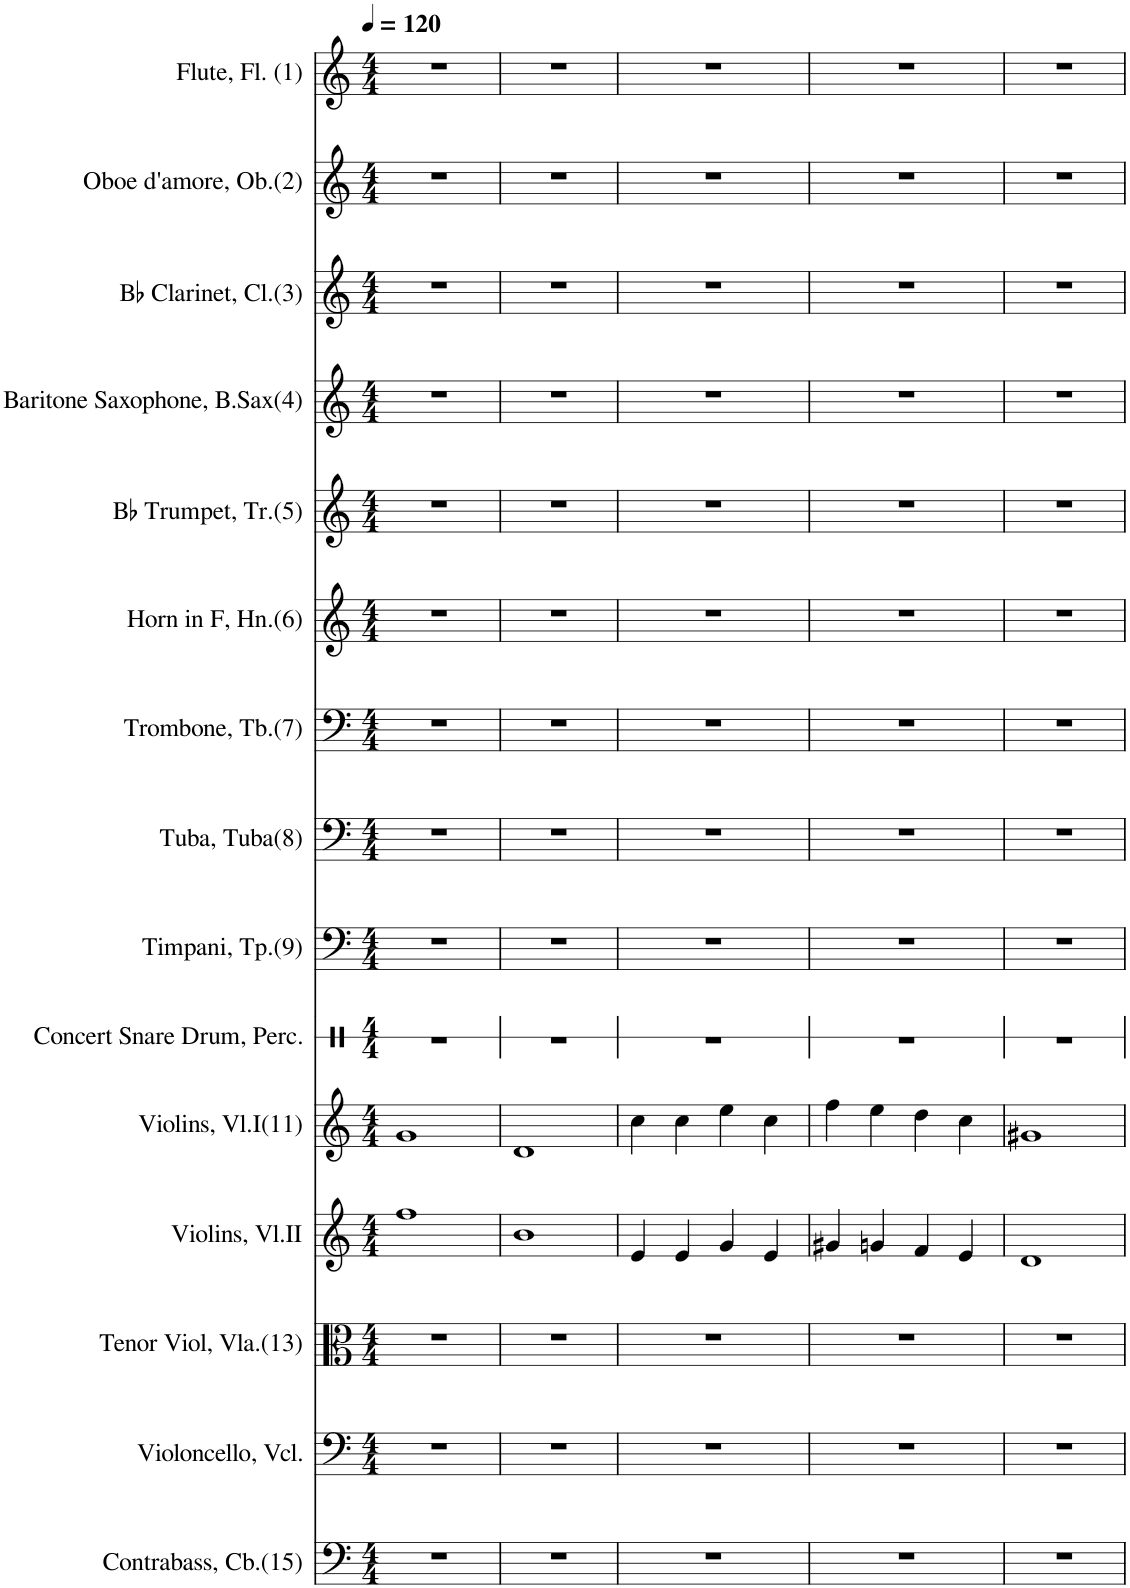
**kern	**kern	**kern	**kern	**kern	**kern	**kern	**kern	**kern	**kern	**kern	**kern	**kern	**kern	**kern
*part15	*part14	*part13	*part12	*part11	*part10	*part9	*part8	*part7	*part6	*part5	*part4	*part3	*part2	*part1
*staff15	*staff14	*staff13	*staff12	*staff11	*staff10	*staff9	*staff8	*staff7	*staff6	*staff5	*staff4	*staff3	*staff2	*staff1
*I"Contrabass, Cb.(15)	*I"Violoncello, Vcl.	*I"Tenor Viol, Vla.(13)	*I"Violins, Vl.II	*I"Violins, Vl.I(11)	*I"Concert Snare Drum, Perc.	*I"Timpani, Tp.(9)	*I"Tuba, Tuba(8)	*I"Trombone, Tb.(7)	*I"Horn in F, Hn.(6)	*I"Bb Trumpet, Tr.(5)	*I"Baritone Saxophone, B.Sax(4)	*I"Bb Clarinet, Cl.(3)	*I"Oboe d'amore, Ob.(2)	*I"Flute, Fl. (1)
*I'Cb.	*I'Vc.	*I'T. Vl.	*I'Vlns.	*I'Vlns.	*I'Con. Sn.	*I'Timp.	*I'Tba.	*I'Tbn.	*I'F Hn.	*I'Bb Tpt.	*I'Bar. Sax.	*I'Bb Cl.	*I'Ob. d'a.	*I'Fl.
*	*	*	*	*	*stria1	*	*	*	*	*	*	*	*	*
*clefF4	*clefF4	*clefC3	*clefG2	*clefG2	*clefX	*clefF4	*clefF4	*clefF4	*clefG2	*clefG2	*clefG2	*clefG2	*clefG2	*clefG2
*Trd7c12	*	*	*	*	*	*	*	*	*Trd4c7	*Trd1c2	*Trd12c21	*Trd1c2	*Trd2c3	*
*k[]	*k[]	*k[]	*k[]	*k[]	*k[]	*k[]	*k[]	*k[]	*k[]	*k[]	*k[]	*k[]	*k[]	*k[]
*M4/4	*M4/4	*M4/4	*M4/4	*M4/4	*M4/4	*M4/4	*M4/4	*M4/4	*M4/4	*M4/4	*M4/4	*M4/4	*M4/4	*M4/4
*MM120	*MM120	*MM120	*MM120	*MM120	*MM120	*MM120	*MM120	*MM120	*MM120	*MM120	*MM120	*MM120	*MM120	*MM120
=1	=1	=1	=1	=1	=1	=1	=1	=1	=1	=1	=1	=1	=1	=1
1r	1r	1r	1ff	1g	1r	1r	1r	1r	1r	1r	1r	1r	1r	1r
=2	=2	=2	=2	=2	=2	=2	=2	=2	=2	=2	=2	=2	=2	=2
1r	1r	1r	1b	1d	1r	1r	1r	1r	1r	1r	1r	1r	1r	1r
=3	=3	=3	=3	=3	=3	=3	=3	=3	=3	=3	=3	=3	=3	=3
1r	1r	1r	4e/	4cc\	1r	1r	1r	1r	1r	1r	1r	1r	1r	1r
.	.	.	4e/	4cc\	.	.	.	.	.	.	.	.	.	.
.	.	.	4g/	4ee\	.	.	.	.	.	.	.	.	.	.
.	.	.	4e/	4cc\	.	.	.	.	.	.	.	.	.	.
=4	=4	=4	=4	=4	=4	=4	=4	=4	=4	=4	=4	=4	=4	=4
1r	1r	1r	4g#X/	4ff\	1r	1r	1r	1r	1r	1r	1r	1r	1r	1r
.	.	.	4gn/	4ee\	.	.	.	.	.	.	.	.	.	.
.	.	.	4f/	4dd\	.	.	.	.	.	.	.	.	.	.
.	.	.	4e/	4cc\	.	.	.	.	.	.	.	.	.	.
=5	=5	=5	=5	=5	=5	=5	=5	=5	=5	=5	=5	=5	=5	=5
1r	1r	1r	1d	1g#X	1r	1r	1r	1r	1r	1r	1r	1r	1r	1r
=	=	=	=	=	=	=	=	=	=	=	=	=	=	=
*-	*-	*-	*-	*-	*-	*-	*-	*-	*-	*-	*-	*-	*-	*-
